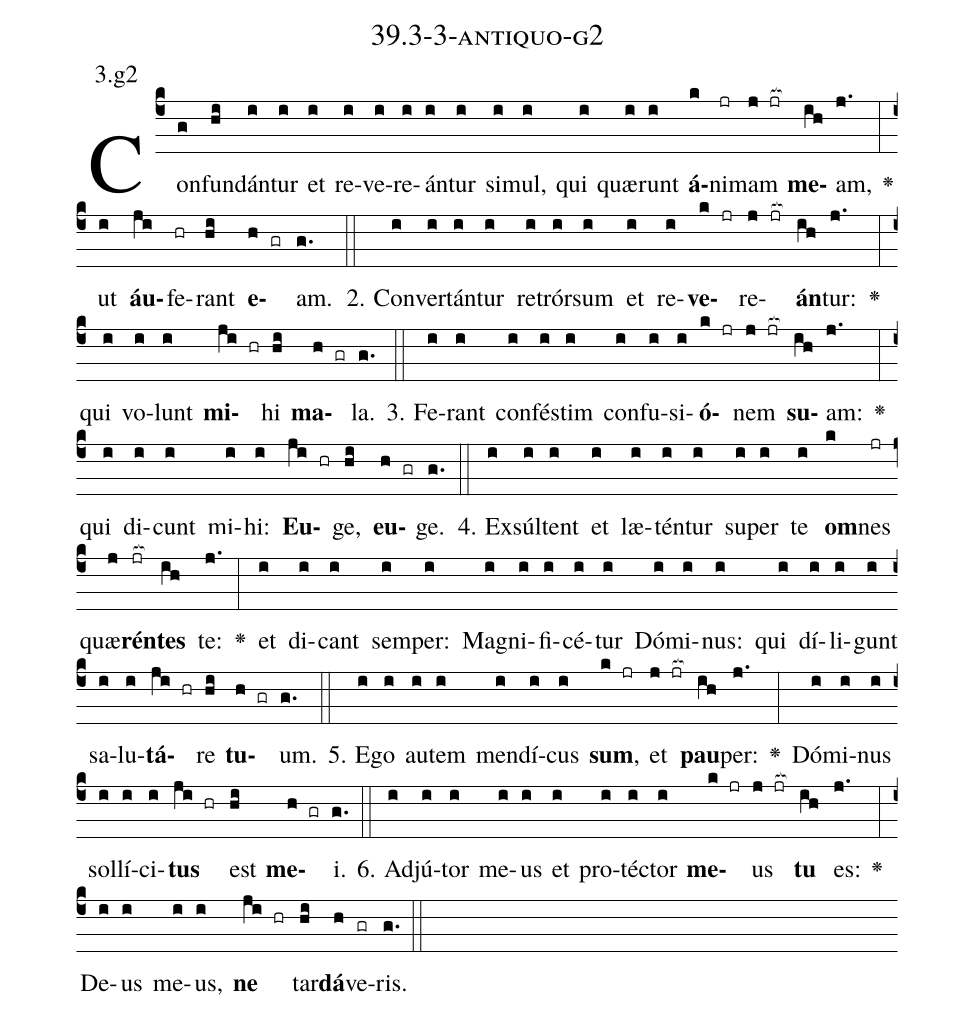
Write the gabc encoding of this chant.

name: 39.3-3-antiquo-g2;
annotation: 3.g2;
%%
(c4)Con(g)fun(hi)dán(i)tur(i) et(i) re(i)ve(i)re(i)án(i)tur(i) si(i)mul,(i) qui(i) quæ(i)runt(i) <b>á</b>(k)ni(jr)mam(j jr[ocb:1{]) <b>me</b>(ih[ocb:0}])am,(j.) <v>\greheightstar</v>(:) ut(i) <b>áu</b>(ji)fe(hr)rant(hi) <b>e</b>(h gr)am.(g.) (::)
2. Con(i)ver(i)tán(i)tur(i) re(i)trór(i)sum(i) et(i) re(i)<b>ve</b>(k jr)re(j jr[ocb:1{])<b>án</b>(ih[ocb:0}])tur:(j.) <v>\greheightstar</v>(:) qui(i) vo(i)lunt(i) <b>mi</b>(ji hr)hi(hi) <b>ma</b>(h gr)la.(g.) (::)
3. Fe(i)rant(i) con(i)fés(i)tim(i) con(i)fu(i)si(i)<b>ó</b>(k jr)nem(j jr[ocb:1{]) <b>su</b>(ih[ocb:0}])am:(j.) <v>\greheightstar</v>(:) qui(i) di(i)cunt(i) mi(i)hi:(i) <b>Eu</b>(ji hr)ge,(hi) <b>eu</b>(h gr)ge.(g.) (::)
4. Ex(i)súl(i)tent(i) et(i) læ(i)tén(i)tur(i) su(i)per(i) te(i) <b>om</b>(k)nes(jr) quæ(j)<b>rén</b>(jr[ocb:1{])<b>tes</b>(ih[ocb:0}]) te:(j.) <v>\greheightstar</v>(:) et(i) di(i)cant(i) sem(i)per:(i) Ma(i)gni(i)fi(i)cé(i)tur(i) Dó(i)mi(i)nus:(i) qui(i) dí(i)li(i)gunt(i) sa(i)lu(i)<b>tá</b>(ji hr)re(hi) <b>tu</b>(h gr)um.(g.) (::)
5. E(i)go(i) au(i)tem(i) men(i)dí(i)cus(i) <b>sum</b>,(k jr) et(j jr[ocb:1{]) <b>pau</b>(ih[ocb:0}])per:(j.) <v>\greheightstar</v>(:) Dó(i)mi(i)nus(i) sol(i)lí(i)ci(i)<b>tus</b>(ji hr) est(hi) <b>me</b>(h gr)i.(g.) (::)
6. Ad(i)jú(i)tor(i) me(i)us(i) et(i) pro(i)téc(i)tor(i) <b>me</b>(k jr)us(j jr[ocb:1{]) <b>tu</b>(ih[ocb:0}]) es:(j.) <v>\greheightstar</v>(:) De(i)us(i) me(i)us,(i) <b>ne</b>(ji hr) tar(hi)<b>dá</b>(h)ve(gr)ris.(g.) (::)
